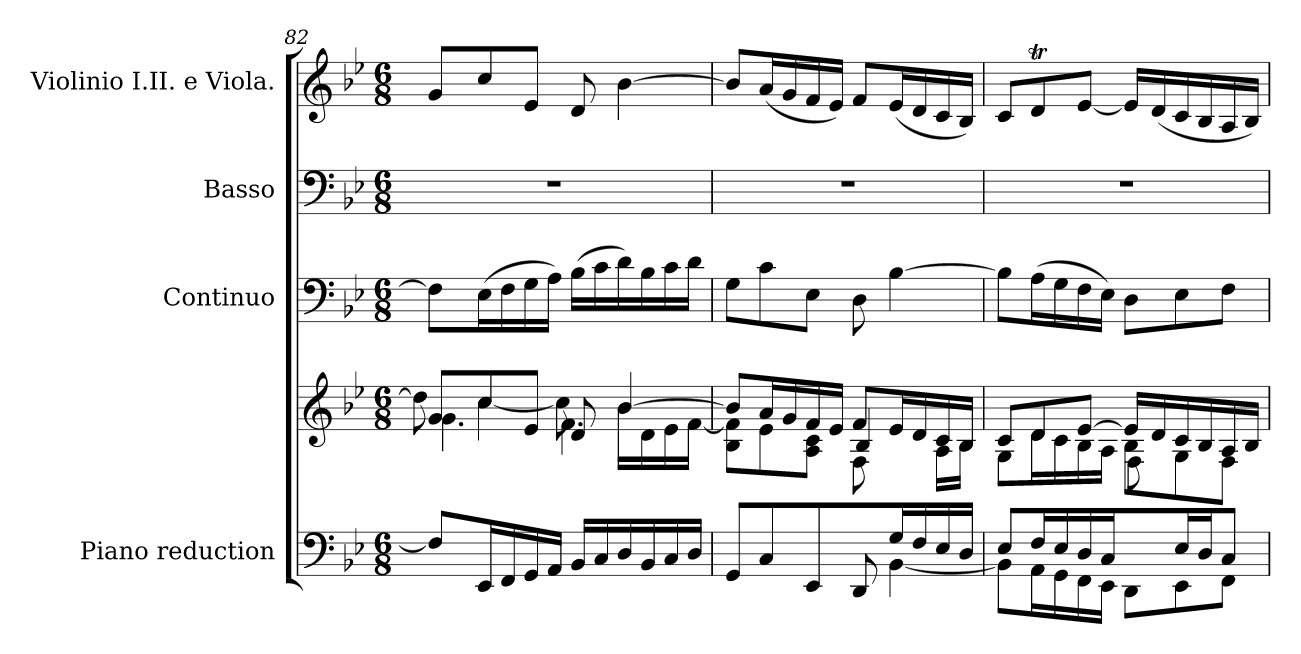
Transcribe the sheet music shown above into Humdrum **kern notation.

**kern	**kern	**kern	**kern	**kern
*part4	*part4	*part3	*part2	*part1
*staff5	*staff4	*staff3	*staff2	*staff1
*I"Piano reduction	*	*I"Continuo	*I"Basso	*I"Violinio I.II. e Viola.
*I'Pno	*	*	*	*
!!LO:PB:g=z
*clefF4	*clefG2	*clefF4	*clefF4	*clefG2
*k[b-e-]	*k[b-e-]	*k[b-e-]	*k[b-e-]	*k[b-e-]
*M6/8	*M6/8	*M6/8	*M6/8	*M6/8
=82	=82	=82	=82	=82
*	*^	*	*	*
*	*	*^	*	*	*
8F/L]	8g/L	8dd\]	4.g\	8F\L]	2.r	8g/L
16EE-/L	8cc/	[>4cc\	.	(16E-\L	.	8cc/
16FF/	.	.	.	16F\	.	.
16GG/	8e-/J	.	.	16G\	.	8e-/J
16AA/JJ	.	.	.	16A\JJ)	.	.
16BB-/LL	8d/	8cc\]	4.f\	(16B-\LL	.	8d/
16C/	.	.	.	16c\	.	.
16D/	[4b-/	16b-\LL	.	16d\)	.	[4b-\
16BB-/	.	16d\	.	16B-\	.	.
16C/	.	16e-\	.	16c\	.	.
16D/JJ	.	[>16f\JJ	.	16d\JJ	.	.
=83	=83	=83	=83	=83	=83	=83
*^	*	*	*	*	*	*
8GG/L	4.ryy	8b-/L]	8B-\ 8f\]L	4.ryy	8G\L	2.r	8b-/L]
8C/	.	16a/L	8e-\	.	8c\	.	(16a/L
.	.	16g/	.	.	.	.	16g/
8EE-/J	.	16f/	8A\ 8c\J	.	8E-\J	.	16f/
.	.	16e-/JJ	.	.	.	.	16e-/JJ)
8ryy	8DD/	8f/L	4B-/	8F\L	8D\	.	8f/L
16G/L	[4BB-\	16e-/L	.	4ryy	[4B-\	.	(16e-/L
16F/	.	16d/	.	.	.	.	16d/
16E-/	.	16c/	16A\LL	.	.	.	16c/
16D/JJ	.	16B-/JJ	16B-\JJ	.	.	.	16B-/JJ)
=84	=84	=84	=84	=84	=84	=84	=84
8E-/L	8BB-\L]	8c/L	8G\L	4.ryy	8B-\L]	2.r	8c/L
16F/L	16AA\L	8d/	16d\L	.	(16A\L	.	8dt/
16E-/	16GG\	.	16c\	.	16G\	.	.
16D/	16FF\	[8e-/J	16B-\	.	16F\	.	[8e-/J
16C/JJ	16EE-\JJ	.	16A\JJ	.	16E-\JJ)	.	.
8ryy	8DD\L	16e-/LL]	8B-\L	8F\L	8D\L	.	16e-/LL]
.	.	16d/	.	.	.	.	(16d/
16E-/L	8EE-\	16c/	8G\	4ryy	8E-\	.	16c/
16D/J	.	16B-/	.	.	.	.	16B-/
8C/J	8FF\J	16A/	8F\J	.	8F\J	.	16A/
.	.	16B-/JJ	.	.	.	.	16B-/JJ)
*v	*v	*	*	*	*	*	*
*	*v	*v	*v	*	*	*
=	=	=	=	=
*-	*-	*-	*-	*-
